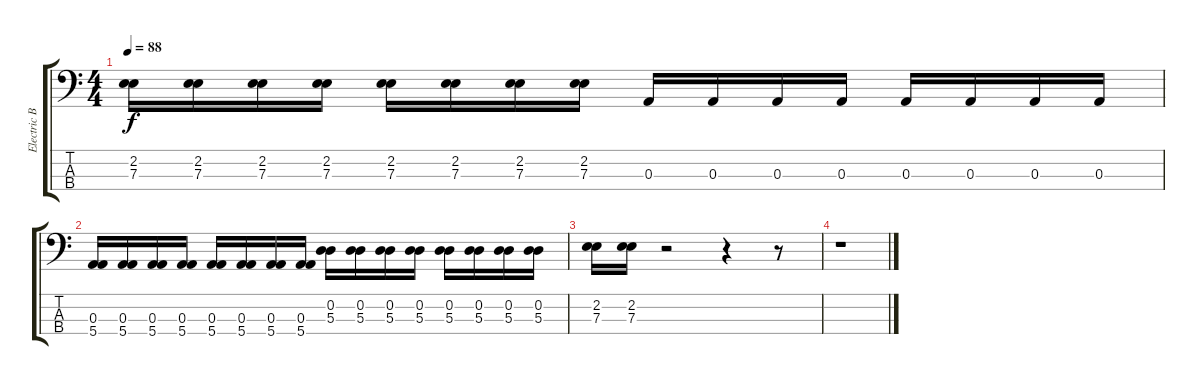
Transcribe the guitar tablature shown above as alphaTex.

\track ("Electric Bass (finger)" "Electric B") {instrument electricbassfinger}
\staff {score tabs}
\tuning (G2 D2 A1 E1) {hide}
\ts (4 4)
\tempo 88
\clef f4
\ks c
(2.2 7.3).16{dy f} (2.2 7.3).16 (2.2 7.3).16 (2.2 7.3).16 (2.2 7.3).16 (2.2 7.3).16 (2.2 7.3).16 (2.2 7.3).16 0.3.16 0.3.16 0.3.16 0.3.16 0.3.16 0.3.16 0.3.16 0.3.16 |
(0.3 5.4).16 (0.3 5.4).16 (0.3 5.4).16 (0.3 5.4).16 (0.3 5.4).16 (0.3 5.4).16 (0.3 5.4).16 (0.3 5.4).16 (0.2 5.3).16 (0.2 5.3).16 (0.2 5.3).16 (0.2 5.3).16 (0.2 5.3).16 (0.2 5.3).16 (0.2 5.3).16 (0.2 5.3).16 |
(2.2 7.3).16 (2.2 7.3).16 r.2 r.4 r.8 |
r.1
